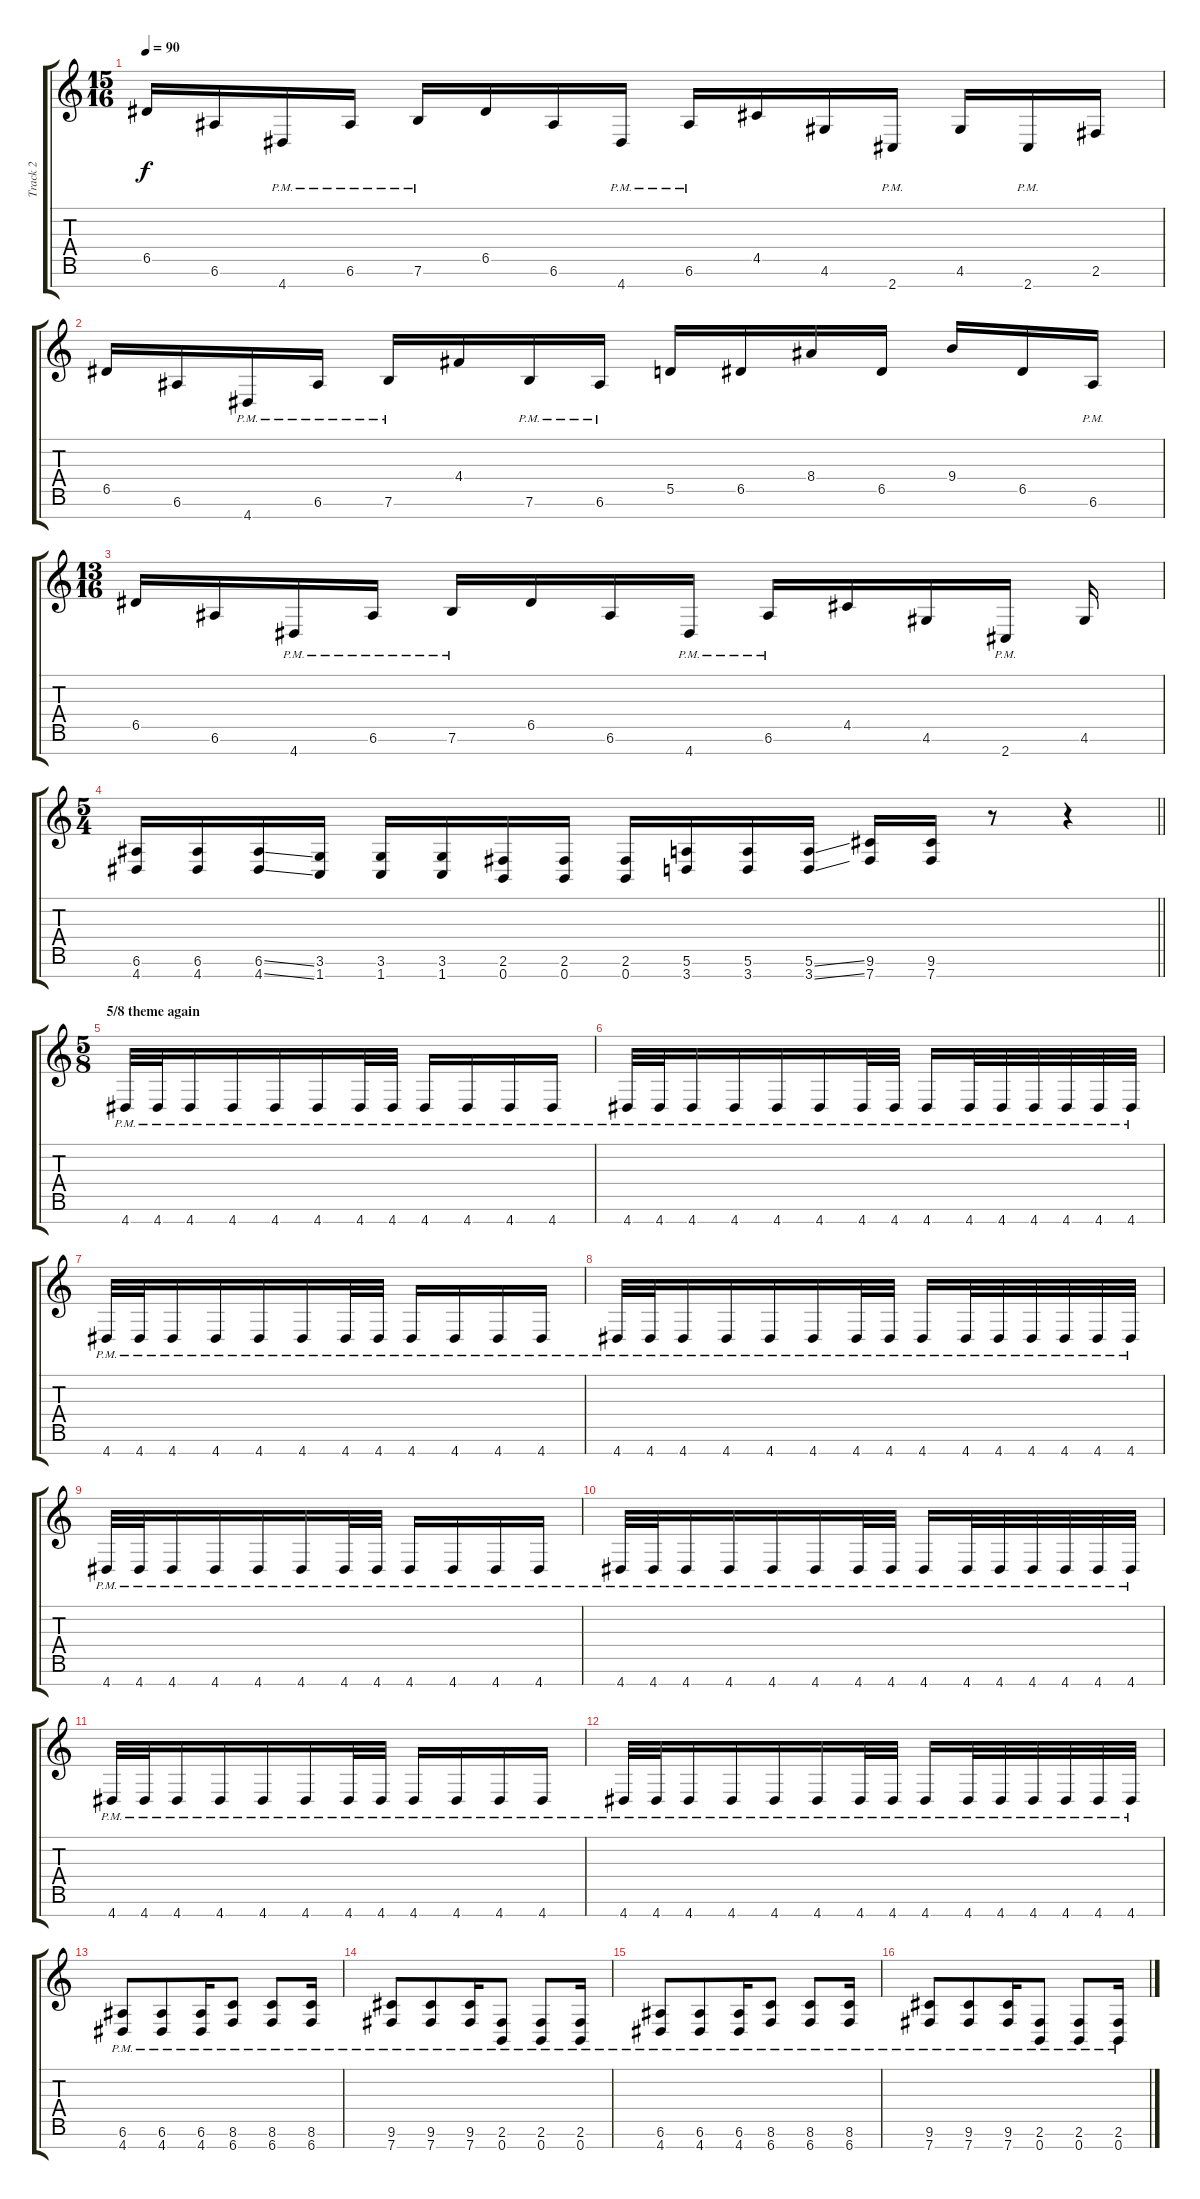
\track ("Track 2" "Track 2") {instrument distortionguitar}
\staff {score tabs}
\tuning (E4 B3 G3 D3 A2 E2 B1) {hide}
\ts (15 16)
\tempo 90
\clef g2
\ks c
6.5.16{dy f} 6.6.16 4.7{pm}.16 6.6{pm}.16 7.6{pm}.16 6.5.16 6.6.16 4.7{pm}.16 6.6{pm}.16 4.5.16 4.6.16 2.7{pm}.16 4.6.16 2.7{pm}.16 2.6.16 |
6.5.16 6.6.16 4.7{pm}.16 6.6{pm}.16 7.6{pm}.16 4.4.16 7.6{pm}.16 6.6{pm}.16 5.5.16 6.5.16 8.4.16 6.5.16 9.4.16 6.5.16 6.6{pm}.16 |
\ts (13 16)
6.5.16 6.6.16 4.7{pm}.16 6.6{pm}.16 7.6{pm}.16 6.5.16 6.6.16 4.7{pm}.16 6.6{pm}.16 4.5.16 4.6.16 2.7{pm}.16 4.6.16 |
\ts (5 4)
\barLineRight lightlight
(6.6 4.7).16 (6.6 4.7).16 (6.6{ss} 4.7{ss}).16 (3.6 1.7).16 (3.6 1.7).16 (3.6 1.7).16 (2.6 0.7).16 (2.6 0.7).16 (2.6 0.7).16 (5.6 3.7).16 (5.6 3.7).16 (5.6{ss} 3.7{ss}).16 (9.6 7.7).16 (9.6 7.7).16 r.8 r.4 |
\ts (5 8)
\section ("" "5/8 theme again")
4.7{pm}.32 4.7{pm}.32 4.7{pm}.16 4.7{pm}.16 4.7{pm}.16 4.7{pm}.16 4.7{pm}.32 4.7{pm}.32 4.7{pm}.16 4.7{pm}.16 4.7{pm}.16 4.7{pm}.16 |
4.7{pm}.32 4.7{pm}.32 4.7{pm}.16 4.7{pm}.16 4.7{pm}.16 4.7{pm}.16 4.7{pm}.32 4.7{pm}.32 4.7{pm}.16 4.7{pm}.32 4.7{pm}.32 4.7{pm}.32 4.7{pm}.32 4.7{pm}.32 4.7{pm}.32 |
4.7{pm}.32 4.7{pm}.32 4.7{pm}.16 4.7{pm}.16 4.7{pm}.16 4.7{pm}.16 4.7{pm}.32 4.7{pm}.32 4.7{pm}.16 4.7{pm}.16 4.7{pm}.16 4.7{pm}.16 |
4.7{pm}.32 4.7{pm}.32 4.7{pm}.16 4.7{pm}.16 4.7{pm}.16 4.7{pm}.16 4.7{pm}.32 4.7{pm}.32 4.7{pm}.16 4.7{pm}.32 4.7{pm}.32 4.7{pm}.32 4.7{pm}.32 4.7{pm}.32 4.7{pm}.32 |
4.7{pm}.32 4.7{pm}.32 4.7{pm}.16 4.7{pm}.16 4.7{pm}.16 4.7{pm}.16 4.7{pm}.32 4.7{pm}.32 4.7{pm}.16 4.7{pm}.16 4.7{pm}.16 4.7{pm}.16 |
4.7{pm}.32 4.7{pm}.32 4.7{pm}.16 4.7{pm}.16 4.7{pm}.16 4.7{pm}.16 4.7{pm}.32 4.7{pm}.32 4.7{pm}.16 4.7{pm}.32 4.7{pm}.32 4.7{pm}.32 4.7{pm}.32 4.7{pm}.32 4.7{pm}.32 |
4.7{pm}.32 4.7{pm}.32 4.7{pm}.16 4.7{pm}.16 4.7{pm}.16 4.7{pm}.16 4.7{pm}.32 4.7{pm}.32 4.7{pm}.16 4.7{pm}.16 4.7{pm}.16 4.7{pm}.16 |
4.7{pm}.32 4.7{pm}.32 4.7{pm}.16 4.7{pm}.16 4.7{pm}.16 4.7{pm}.16 4.7{pm}.32 4.7{pm}.32 4.7{pm}.16 4.7{pm}.32 4.7{pm}.32 4.7{pm}.32 4.7{pm}.32 4.7{pm}.32 4.7{pm}.32 |
(6.6{pm} 4.7{pm}).8 (6.6{pm} 4.7{pm}).8 (6.6{pm} 4.7{pm}).16 (8.6{pm} 6.7{pm}).8 (8.6{pm} 6.7{pm}).8 (8.6{pm} 6.7{pm}).16 |
(9.6{pm} 7.7{pm}).8 (9.6{pm} 7.7{pm}).8 (9.6{pm} 7.7{pm}).16 (2.6{pm} 0.7{pm}).8 (2.6{pm} 0.7{pm}).8 (2.6{pm} 0.7{pm}).16 |
(6.6{pm} 4.7{pm}).8 (6.6{pm} 4.7{pm}).8 (6.6{pm} 4.7{pm}).16 (8.6{pm} 6.7{pm}).8 (8.6{pm} 6.7{pm}).8 (8.6{pm} 6.7{pm}).16 |
(9.6{pm} 7.7{pm}).8 (9.6{pm} 7.7{pm}).8 (9.6{pm} 7.7{pm}).16 (2.6{pm} 0.7{pm}).8 (2.6{pm} 0.7{pm}).8 (2.6{pm} 0.7{pm}).16
